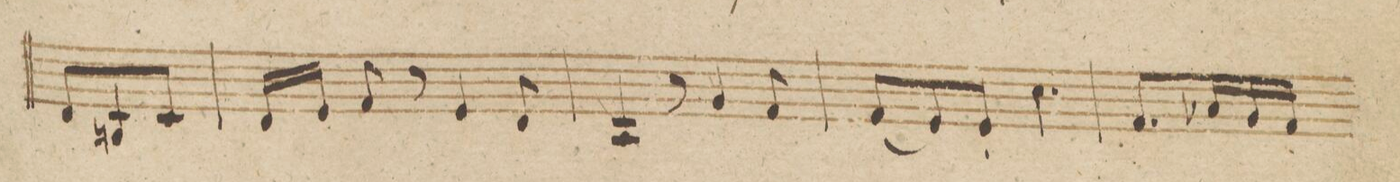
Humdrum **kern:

**kern	**dynam
*I"Violino 2do	*
*clefG2	*
*k[b-e-]	*
*M6/8	*
8d/L	.
8Bn/	.
8c/J	.
=4	=4
16d/LL	.
16e-/JJ	.
8f/	.
8r	.
4e-/	.
8d/	.
=5	=5
4A/	.
8r	.
4g/	.
8f/	.
=6	=6
(8f/L	.
8e-/)	.
8e-'/J	.
4.cc\	.
=7	=7
8.f/L	.
16a-X/L	.
16g/	.
16f/JJ	.
*-	*-
